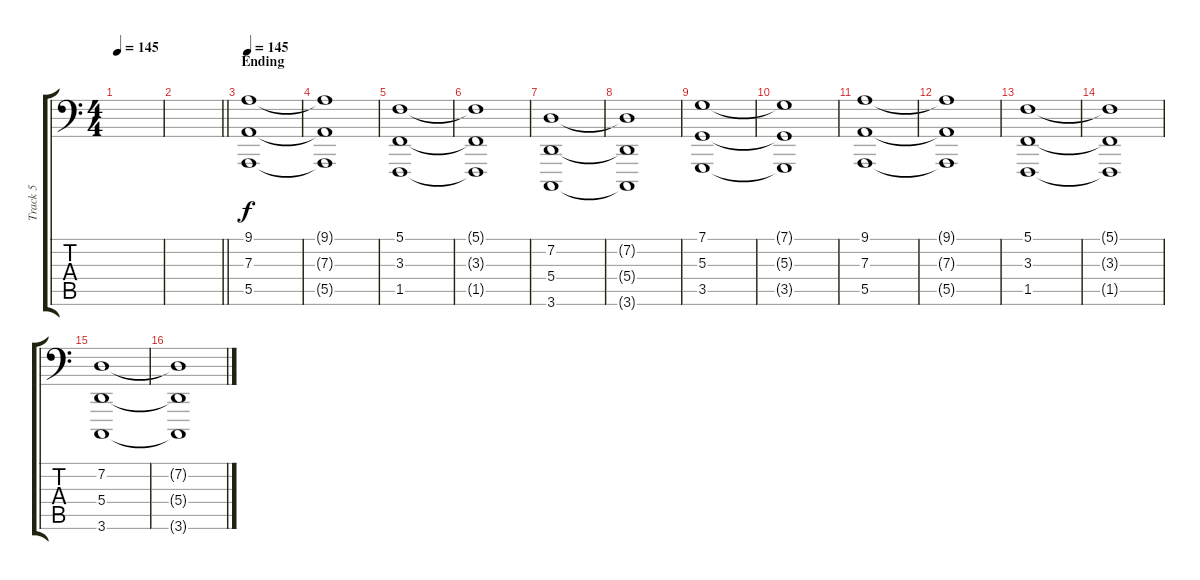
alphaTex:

\track ("Track 5" "Track 5") {instrument acousticgrandpiano}
\staff {score tabs}
\tuning (C3 G2 D2 A1 E1 A0) {hide}
\ts (4 4)
\tempo 145
\clef f4
\ks c
|
\barLineRight lightlight
|
\section ("" "Ending")
\tempo 145
(9.1 7.3 5.5).1 |
(9.1{t} 7.3{t} 5.5{t}).1 |
(5.1 3.3 1.5).1 |
(5.1{t} 3.3{t} 1.5{t}).1 |
(7.2 5.4 3.6).1 |
(7.2{t} 5.4{t} 3.6{t}).1 |
(7.1 5.3 3.5).1 |
(7.1{t} 5.3{t} 3.5{t}).1 |
(9.1 7.3 5.5).1 |
(9.1{t} 7.3{t} 5.5{t}).1 |
(5.1 3.3 1.5).1 |
(5.1{t} 3.3{t} 1.5{t}).1 |
(7.2 5.4 3.6).1 |
(7.2{t} 5.4{t} 3.6{t}).1
